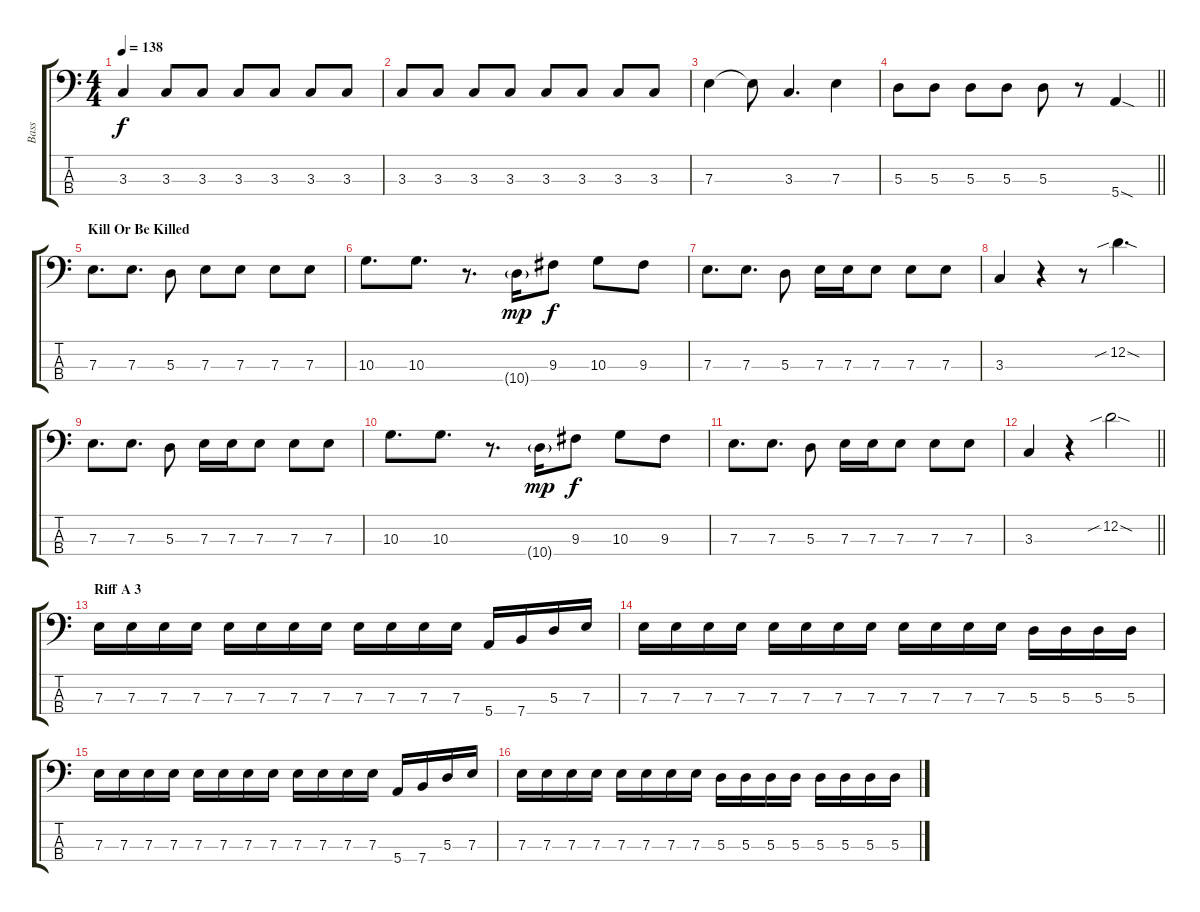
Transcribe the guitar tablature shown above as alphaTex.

\track ("Bass" "Bass") {instrument electricbassfinger}
\staff {score tabs}
\tuning (G2 D2 A1 E1) {hide}
\ts (4 4)
\tempo 138
\clef f4
\ks c
3.3.4{dy f} 3.3.8 3.3.8 3.3.8 3.3.8 3.3.8 3.3.8 |
3.3.8 3.3.8 3.3.8 3.3.8 3.3.8 3.3.8 3.3.8 3.3.8 |
7.3.4 7.3{t}.8 3.3.4{d} 7.3.4 |
\barLineRight lightlight
5.3.8 5.3.8 5.3.8 5.3.8 5.3.8 r.8 5.4{sod}.4 |
\section ("" "Kill Or Be Killed")
7.3.8{d} 7.3.8{d} 5.3.8 7.3.8 7.3.8 7.3.8 7.3.8 |
10.3.8{d} 10.3.8{d} r.8{d} 10.4{g}.16{dy mp} 9.3.8{dy f} 10.3.8 9.3.8 |
7.3.8{d} 7.3.8{d} 5.3.8 7.3.16 7.3.16 7.3.8 7.3.8 7.3.8 |
3.3.4 r.4 r.8 12.2{sib sod}.4{d} |
7.3.8{d} 7.3.8{d} 5.3.8 7.3.16 7.3.16 7.3.8 7.3.8 7.3.8 |
10.3.8{d} 10.3.8{d} r.8{d} 10.4{g}.16{dy mp} 9.3.8{dy f} 10.3.8 9.3.8 |
7.3.8{d} 7.3.8{d} 5.3.8 7.3.16 7.3.16 7.3.8 7.3.8 7.3.8 |
\barLineRight lightlight
3.3.4 r.4 12.2{sib sod}.2 |
\section ("" "Riff A 3")
7.3.16 7.3.16 7.3.16 7.3.16 7.3.16 7.3.16 7.3.16 7.3.16 7.3.16 7.3.16 7.3.16 7.3.16 5.4.16 7.4.16 5.3.16 7.3.16 |
7.3.16 7.3.16 7.3.16 7.3.16 7.3.16 7.3.16 7.3.16 7.3.16 7.3.16 7.3.16 7.3.16 7.3.16 5.3.16 5.3.16 5.3.16 5.3.16 |
7.3.16 7.3.16 7.3.16 7.3.16 7.3.16 7.3.16 7.3.16 7.3.16 7.3.16 7.3.16 7.3.16 7.3.16 5.4.16 7.4.16 5.3.16 7.3.16 |
7.3.16 7.3.16 7.3.16 7.3.16 7.3.16 7.3.16 7.3.16 7.3.16 5.3.16 5.3.16 5.3.16 5.3.16 5.3.16 5.3.16 5.3.16 5.3.16
